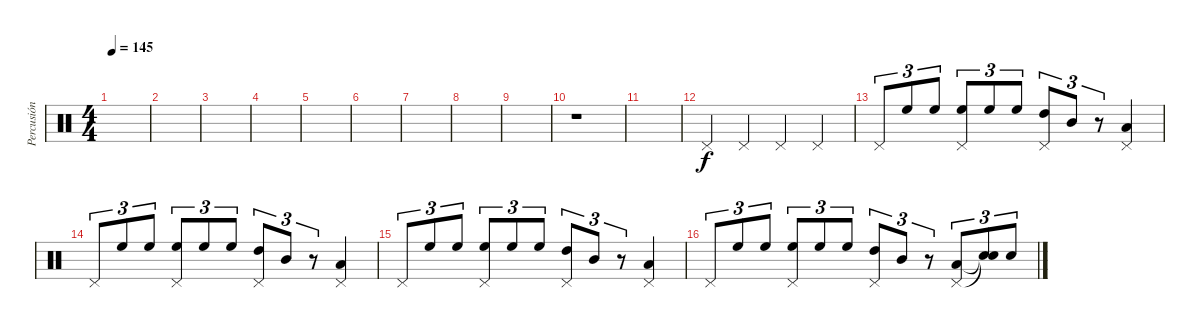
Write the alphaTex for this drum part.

\track ("Percusión" "Percusión") {instrument percussion}
\staff {score}
\articulation defaults
\ts (4 4)
\tempo 145
\clef neutral
\ks c
|
|
|
|
|
|
|
|
|
r.1 |
|
"Pedal Hi-Hat (hit)".4 "Pedal Hi-Hat (hit)".4 "Pedal Hi-Hat (hit)".4 "Pedal Hi-Hat (hit)".4 |
"Pedal Hi-Hat (hit)".8{tu (3 2)} "High Floor Tom (hit)".8{tu (3 2)} "High Floor Tom (hit)".8{tu (3 2)} ("High Floor Tom (hit)" "Pedal Hi-Hat (hit)").8{tu (3 2)} "High Floor Tom (hit)".8{tu (3 2)} "High Floor Tom (hit)".8{tu (3 2)} ("High Tom (hit)" "Pedal Hi-Hat (hit)").8{tu (3 2)} "Mid Tom (hit)".8{tu (3 2)} r.8{tu (3 2)} ("Low Tom (hit)" "Pedal Hi-Hat (hit)").4 |
"Pedal Hi-Hat (hit)".8{tu (3 2)} "High Floor Tom (hit)".8{tu (3 2)} "High Floor Tom (hit)".8{tu (3 2)} ("High Floor Tom (hit)" "Pedal Hi-Hat (hit)").8{tu (3 2)} "High Floor Tom (hit)".8{tu (3 2)} "High Floor Tom (hit)".8{tu (3 2)} ("High Tom (hit)" "Pedal Hi-Hat (hit)").8{tu (3 2)} "Mid Tom (hit)".8{tu (3 2)} r.8{tu (3 2)} ("Low Tom (hit)" "Pedal Hi-Hat (hit)").4 |
"Pedal Hi-Hat (hit)".8{tu (3 2)} "High Floor Tom (hit)".8{tu (3 2)} "High Floor Tom (hit)".8{tu (3 2)} ("High Floor Tom (hit)" "Pedal Hi-Hat (hit)").8{tu (3 2)} "High Floor Tom (hit)".8{tu (3 2)} "High Floor Tom (hit)".8{tu (3 2)} ("High Tom (hit)" "Pedal Hi-Hat (hit)").8{tu (3 2)} "Mid Tom (hit)".8{tu (3 2)} r.8{tu (3 2)} ("Low Tom (hit)" "Pedal Hi-Hat (hit)").4 |
"Pedal Hi-Hat (hit)".8{tu (3 2)} "High Floor Tom (hit)".8{tu (3 2)} "High Floor Tom (hit)".8{tu (3 2)} ("High Floor Tom (hit)" "Pedal Hi-Hat (hit)").8{tu (3 2)} "High Floor Tom (hit)".8{tu (3 2)} "High Floor Tom (hit)".8{tu (3 2)} ("High Tom (hit)" "Pedal Hi-Hat (hit)").8{tu (3 2)} "Mid Tom (hit)".8{tu (3 2)} r.8{tu (3 2)} ("Low Tom (hit)" "Pedal Hi-Hat (hit)").8{tu (3 2)} ("Snare (hit)"{t} "Snare (hit)"{t}).8{tu (3 2)} "Electric Snare (hit)".8{tu (3 2)}
